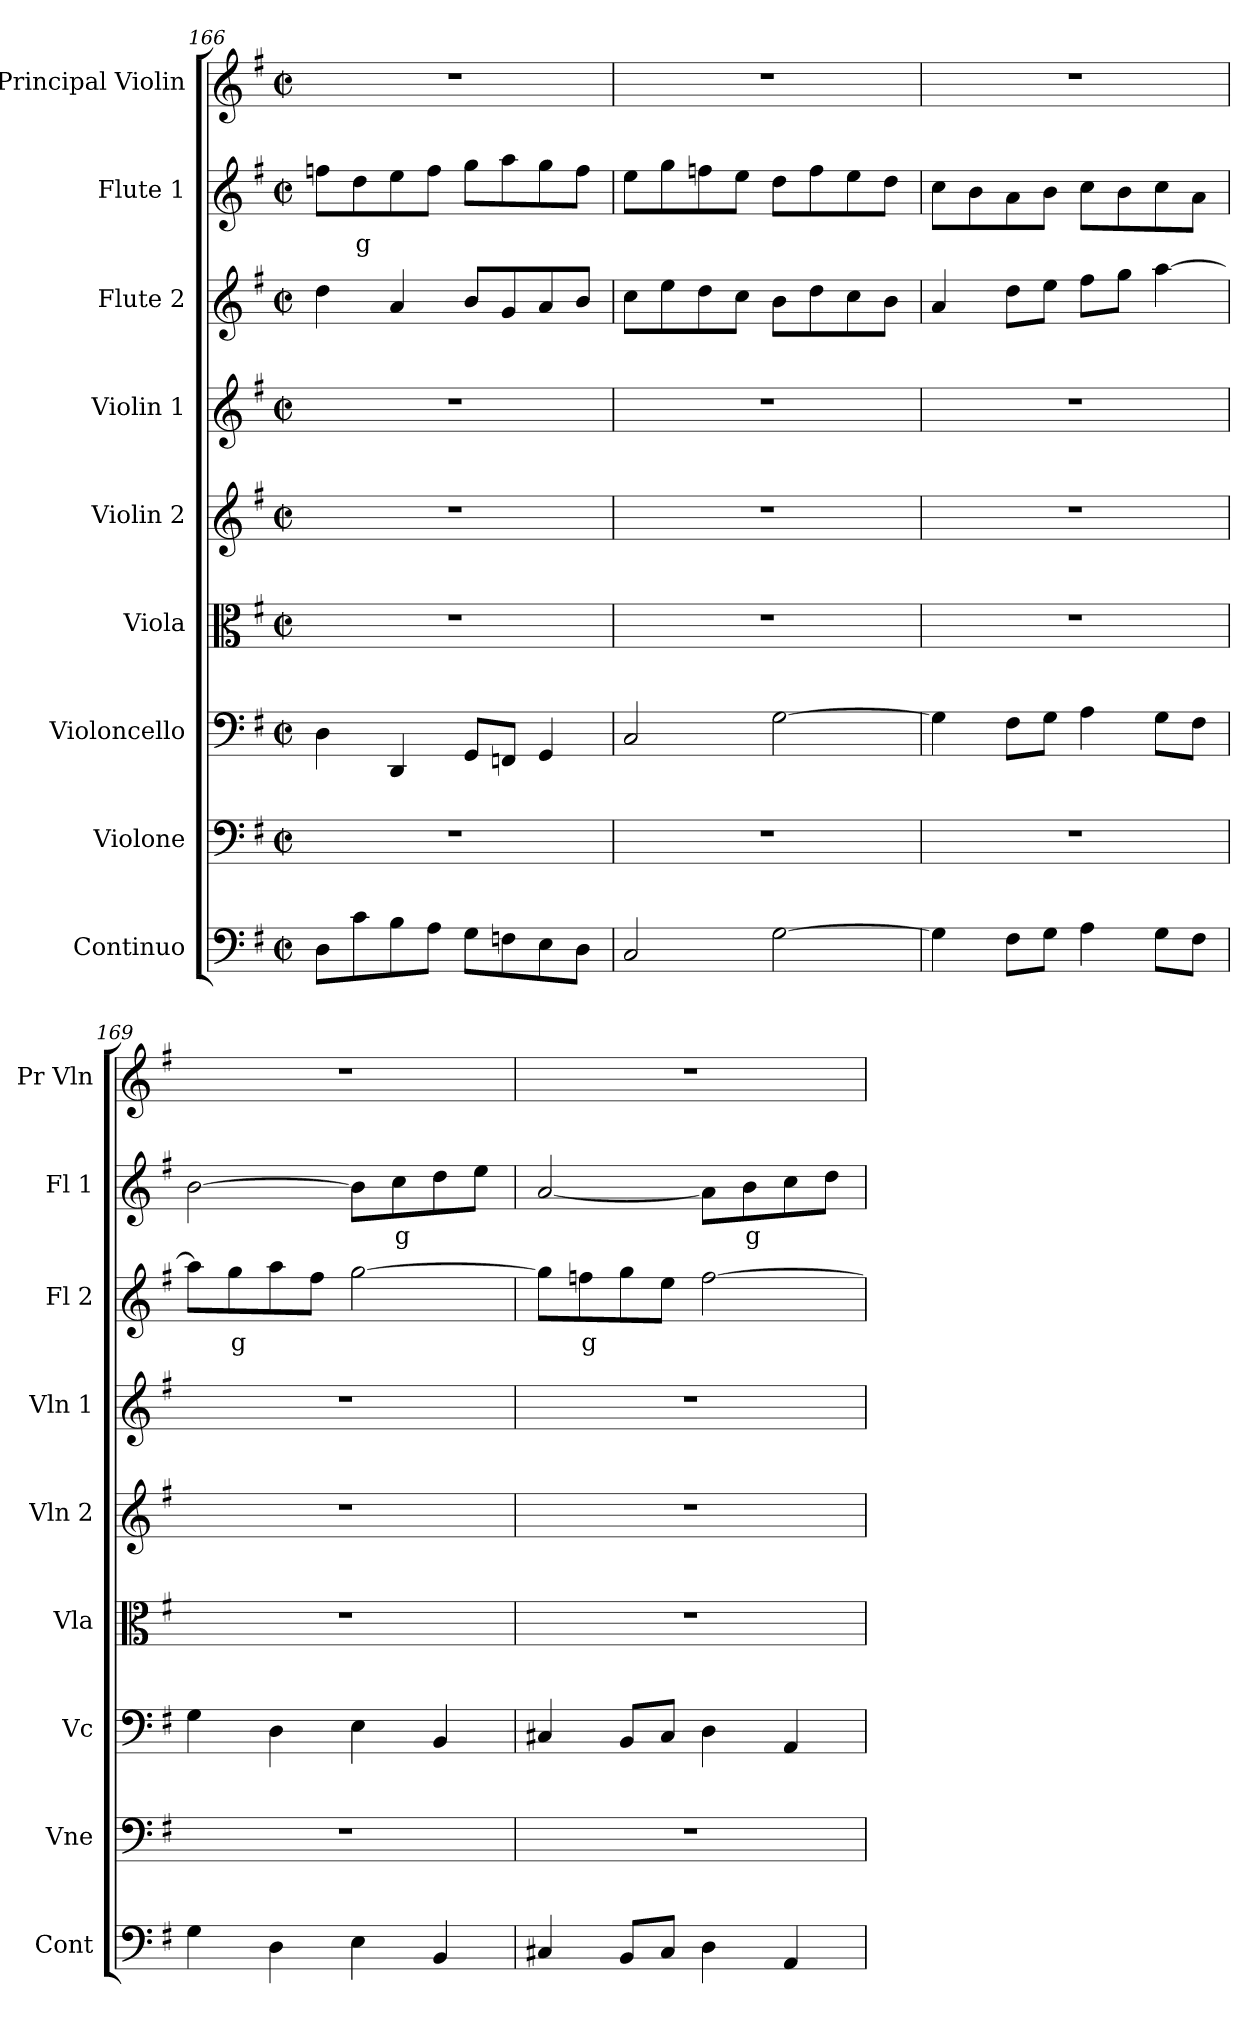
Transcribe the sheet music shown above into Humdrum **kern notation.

**kern	**kern	**kern	**kern	**kern	**kern	**kern	**text	**kern	**text	**kern
*part9	*part8	*part7	*part6	*part5	*part4	*part3	*part3	*part2	*part2	*part1
*staff9	*staff8	*staff7	*staff6	*staff5	*staff4	*staff3	*staff3	*staff2	*staff2	*staff1
*I"Continuo	*I"Violone	*I"Violoncello	*I"Viola	*I"Violin 2	*I"Violin 1	*I"Flute 2	*	*I"Flute 1	*	*I"Principal Violin
*I'Cont	*I'Vne	*I'Vc	*I'Vla	*I'Vln 2	*I'Vln 1	*I'Fl 2	*	*I'Fl 1	*	*I'Pr Vln
*clefF4	*clefF4	*clefF4	*clefC3	*clefG2	*clefG2	*clefG2	*	*clefG2	*	*clefG2
*	*ITrd7c12	*	*	*	*	*	*	*	*	*
*k[f#]	*k[f#]	*k[f#]	*k[f#]	*k[f#]	*k[f#]	*k[f#]	*	*k[f#]	*	*k[f#]
*M2/2	*M2/2	*M2/2	*M2/2	*M2/2	*M2/2	*M2/2	*	*M2/2	*	*M2/2
*met(c|)	*met(c|)	*met(c|)	*met(c|)	*met(c|)	*met(c|)	*met(c|)	*	*met(c|)	*	*met(c|)
=166	=166	=166	=166	=166	=166	=166	=166	=166	=166	=166
8D\L	1r	4D\	1r	1r	1r	4dd\	.	8ffn\L	.	1r
!	!	!	!	!	!	!	!	!	!LO:LY:b:color=#FF0000	!
8c\	.	.	.	.	.	.	.	8dd\	g	.
8B\	.	4DD/	.	.	.	4a/	.	8ee\	.	.
8A\J	.	.	.	.	.	.	.	8ff\J	.	.
8G\L	.	8GG/L	.	.	.	8b/L	.	8gg\L	.	.
8Fn\	.	8FFn/J	.	.	.	8g/	.	8aa\	.	.
8E\	.	4GG/	.	.	.	8a/	.	8gg\	.	.
8D\J	.	.	.	.	.	8b/J	.	8ff\J	.	.
!!LO:LB:g=z
=167	=167	=167	=167	=167	=167	=167	=167	=167	=167	=167
2C/	1r	2C/	1r	1r	1r	8cc\L	.	8ee\L	.	1r
.	.	.	.	.	.	8ee\	.	8gg\	.	.
.	.	.	.	.	.	8dd\	.	8ffn\	.	.
.	.	.	.	.	.	8cc\J	.	8ee\J	.	.
[2G\	.	[2G\	.	.	.	8b\L	.	8dd\L	.	.
.	.	.	.	.	.	8dd\	.	8ff\	.	.
.	.	.	.	.	.	8cc\	.	8ee\	.	.
.	.	.	.	.	.	8b\J	.	8dd\J	.	.
=168	=168	=168	=168	=168	=168	=168	=168	=168	=168	=168
4G\]	1r	4G\]	1r	1r	1r	4a/	.	8cc\L	.	1r
.	.	.	.	.	.	.	.	8b\	.	.
8F#\L	.	8F#\L	.	.	.	8dd\L	.	8a\	.	.
8G\J	.	8G\J	.	.	.	8ee\J	.	8b\J	.	.
4A\	.	4A\	.	.	.	8ff#\L	.	8cc\L	.	.
.	.	.	.	.	.	8gg\J	.	8b\	.	.
8G\L	.	8G\L	.	.	.	[4aa\	.	8cc\	.	.
8F#\J	.	8F#\J	.	.	.	.	.	8a\J	.	.
=169	=169	=169	=169	=169	=169	=169	=169	=169	=169	=169
4G\	1r	4G\	1r	1r	1r	8aa\L]	.	[2b\	.	1r
!	!	!	!	!	!	!	!LO:LY:b:color=#FF0000	!	!	!
.	.	.	.	.	.	8gg\	g	.	.	.
4D\	.	4D\	.	.	.	8aa\	.	.	.	.
.	.	.	.	.	.	8ff#\J	.	.	.	.
4E\	.	4E\	.	.	.	[2gg\	.	8b\L]	.	.
!	!	!	!	!	!	!	!	!	!LO:LY:b:color=#FF0000	!
.	.	.	.	.	.	.	.	8cc\	g	.
4BB/	.	4BB/	.	.	.	.	.	8dd\	.	.
.	.	.	.	.	.	.	.	8ee\J	.	.
=170	=170	=170	=170	=170	=170	=170	=170	=170	=170	=170
4C#X/	1r	4C#X/	1r	1r	1r	8gg\L]	.	[2a/	.	1r
!	!	!	!	!	!	!	!LO:LY:b:color=#FF0000	!	!	!
.	.	.	.	.	.	8ffn\	g	.	.	.
8BB/L	.	8BB/L	.	.	.	8gg\	.	.	.	.
8C#/J	.	8C#/J	.	.	.	8ee\J	.	.	.	.
4D\	.	4D\	.	.	.	[2ff\	.	8a\L]	.	.
!	!	!	!	!	!	!	!	!	!LO:LY:b:color=#FF0000	!
.	.	.	.	.	.	.	.	8b\	g	.
4AA/	.	4AA/	.	.	.	.	.	8cc\	.	.
.	.	.	.	.	.	.	.	8dd\J	.	.
=	=	=	=	=	=	=	=	=	=	=
*-	*-	*-	*-	*-	*-	*-	*-	*-	*-	*-
